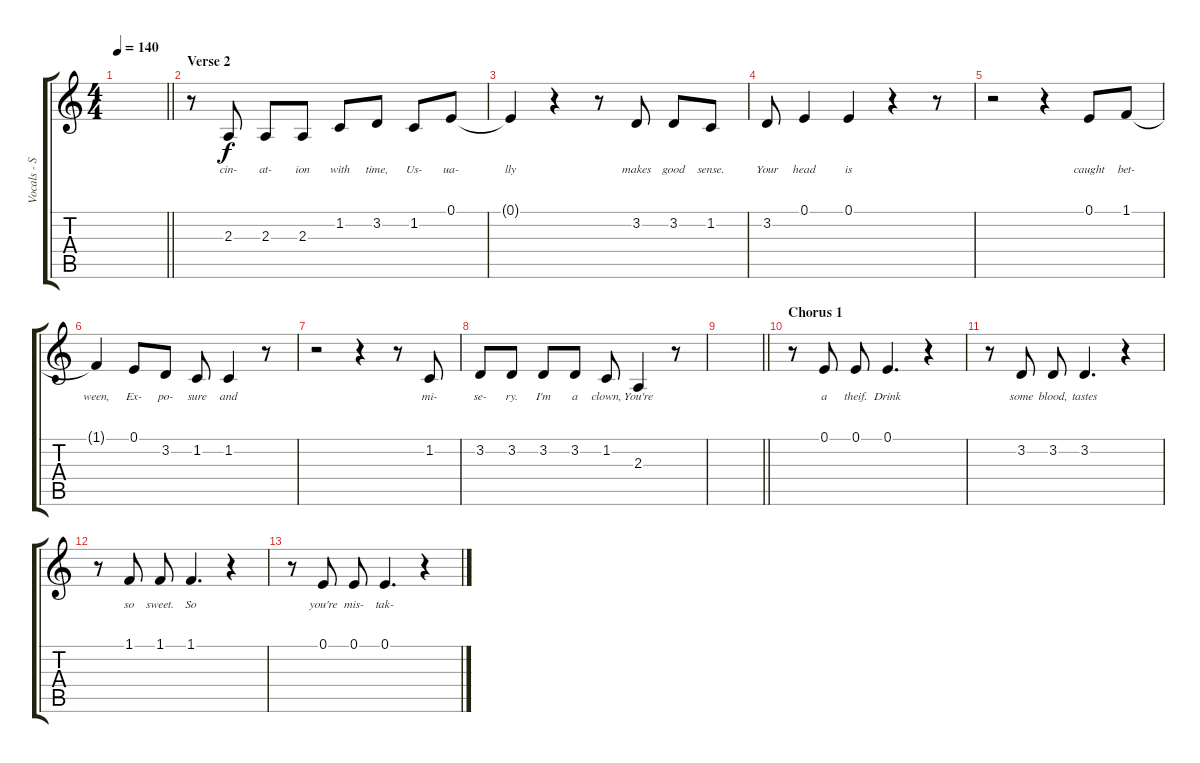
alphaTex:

\track ("Vocals - Simon Neil" "Vocals - S") {instrument altosax}
\staff {score tabs}
\tuning (E4 B3 G3 D3 A2 E2) {hide}
\ts (4 4)
\tempo 140
\clef g2
\barLineRight lightlight
\ks c
|
\section ("" "Verse 2")
r.8 2.3.8{lyrics (0 "cin-") lyrics (1 "") lyrics (2 "") lyrics (3 "") lyrics (4 "")} 2.3.8{lyrics (0 "at-") lyrics (1 "") lyrics (2 "") lyrics (3 "") lyrics (4 "")} 2.3.8{lyrics (0 "ion") lyrics (1 "") lyrics (2 "") lyrics (3 "") lyrics (4 "")} 1.2.8{lyrics (0 "with") lyrics (1 "") lyrics (2 "") lyrics (3 "") lyrics (4 "")} 3.2.8{lyrics (0 "time,") lyrics (1 "") lyrics (2 "") lyrics (3 "") lyrics (4 "")} 1.2.8{lyrics (0 "Us-") lyrics (1 "") lyrics (2 "") lyrics (3 "") lyrics (4 "")} 0.1.8{lyrics (0 "ua-") lyrics (1 "") lyrics (2 "") lyrics (3 "") lyrics (4 "")} |
0.1{t}.4{lyrics (0 "lly") lyrics (1 "") lyrics (2 "") lyrics (3 "") lyrics (4 "")} r.4 r.8 3.2.8{lyrics (0 "makes") lyrics (1 "") lyrics (2 "") lyrics (3 "") lyrics (4 "")} 3.2.8{lyrics (0 "good") lyrics (1 "") lyrics (2 "") lyrics (3 "") lyrics (4 "")} 1.2.8{lyrics (0 "sense.") lyrics (1 "") lyrics (2 "") lyrics (3 "") lyrics (4 "")} |
3.2.8{lyrics (0 "Your") lyrics (1 "") lyrics (2 "") lyrics (3 "") lyrics (4 "")} 0.1.4{lyrics (0 "head") lyrics (1 "") lyrics (2 "") lyrics (3 "") lyrics (4 "")} 0.1.4{lyrics (0 "is") lyrics (1 "") lyrics (2 "") lyrics (3 "") lyrics (4 "")} r.4 r.8 |
r.2 r.4 0.1.8{lyrics (0 "caught") lyrics (1 "") lyrics (2 "") lyrics (3 "") lyrics (4 "")} 1.1.8{lyrics (0 "bet-") lyrics (1 "") lyrics (2 "") lyrics (3 "") lyrics (4 "")} |
1.1{t}.4{lyrics (0 "ween,") lyrics (1 "") lyrics (2 "") lyrics (3 "") lyrics (4 "")} 0.1.8{lyrics (0 "Ex-") lyrics (1 "") lyrics (2 "") lyrics (3 "") lyrics (4 "")} 3.2.8{lyrics (0 "po-") lyrics (1 "") lyrics (2 "") lyrics (3 "") lyrics (4 "")} 1.2.8{lyrics (0 "sure") lyrics (1 "") lyrics (2 "") lyrics (3 "") lyrics (4 "")} 1.2.4{lyrics (0 "and") lyrics (1 "") lyrics (2 "") lyrics (3 "") lyrics (4 "")} r.8 |
r.2 r.4 r.8 1.2.8{lyrics (0 "mi-") lyrics (1 "") lyrics (2 "") lyrics (3 "") lyrics (4 "")} |
3.2.8{lyrics (0 "se-") lyrics (1 "") lyrics (2 "") lyrics (3 "") lyrics (4 "")} 3.2.8{lyrics (0 "ry.") lyrics (1 "") lyrics (2 "") lyrics (3 "") lyrics (4 "")} 3.2.8{lyrics (0 "I'm") lyrics (1 "") lyrics (2 "") lyrics (3 "") lyrics (4 "")} 3.2.8{lyrics (0 "a") lyrics (1 "") lyrics (2 "") lyrics (3 "") lyrics (4 "")} 1.2.8{lyrics (0 "clown,") lyrics (1 "") lyrics (2 "") lyrics (3 "") lyrics (4 "")} 2.3.4{lyrics (0 "You're") lyrics (1 "") lyrics (2 "") lyrics (3 "") lyrics (4 "")} r.8 |
\barLineRight lightlight
|
\section ("" "Chorus 1")
r.8 0.1.8{lyrics (0 "a") lyrics (1 "") lyrics (2 "") lyrics (3 "") lyrics (4 "")} 0.1.8{lyrics (0 "theif.") lyrics (1 "") lyrics (2 "") lyrics (3 "") lyrics (4 "")} 0.1.4{d lyrics (0 "Drink") lyrics (1 "") lyrics (2 "") lyrics (3 "") lyrics (4 "")} r.4 |
r.8 3.2.8{lyrics (0 "some") lyrics (1 "") lyrics (2 "") lyrics (3 "") lyrics (4 "")} 3.2.8{lyrics (0 "blood,") lyrics (1 "") lyrics (2 "") lyrics (3 "") lyrics (4 "")} 3.2.4{d lyrics (0 "tastes") lyrics (1 "") lyrics (2 "") lyrics (3 "") lyrics (4 "")} r.4 |
r.8 1.1.8{lyrics (0 "so") lyrics (1 "") lyrics (2 "") lyrics (3 "") lyrics (4 "")} 1.1.8{lyrics (0 "sweet.") lyrics (1 "") lyrics (2 "") lyrics (3 "") lyrics (4 "")} 1.1.4{d lyrics (0 "So") lyrics (1 "") lyrics (2 "") lyrics (3 "") lyrics (4 "")} r.4 |
r.8 0.1.8{lyrics (0 "you're") lyrics (1 "") lyrics (2 "") lyrics (3 "") lyrics (4 "")} 0.1.8{lyrics (0 "mis-") lyrics (1 "") lyrics (2 "") lyrics (3 "") lyrics (4 "")} 0.1.4{d lyrics (0 "tak-") lyrics (1 "") lyrics (2 "") lyrics (3 "") lyrics (4 "")} r.4
